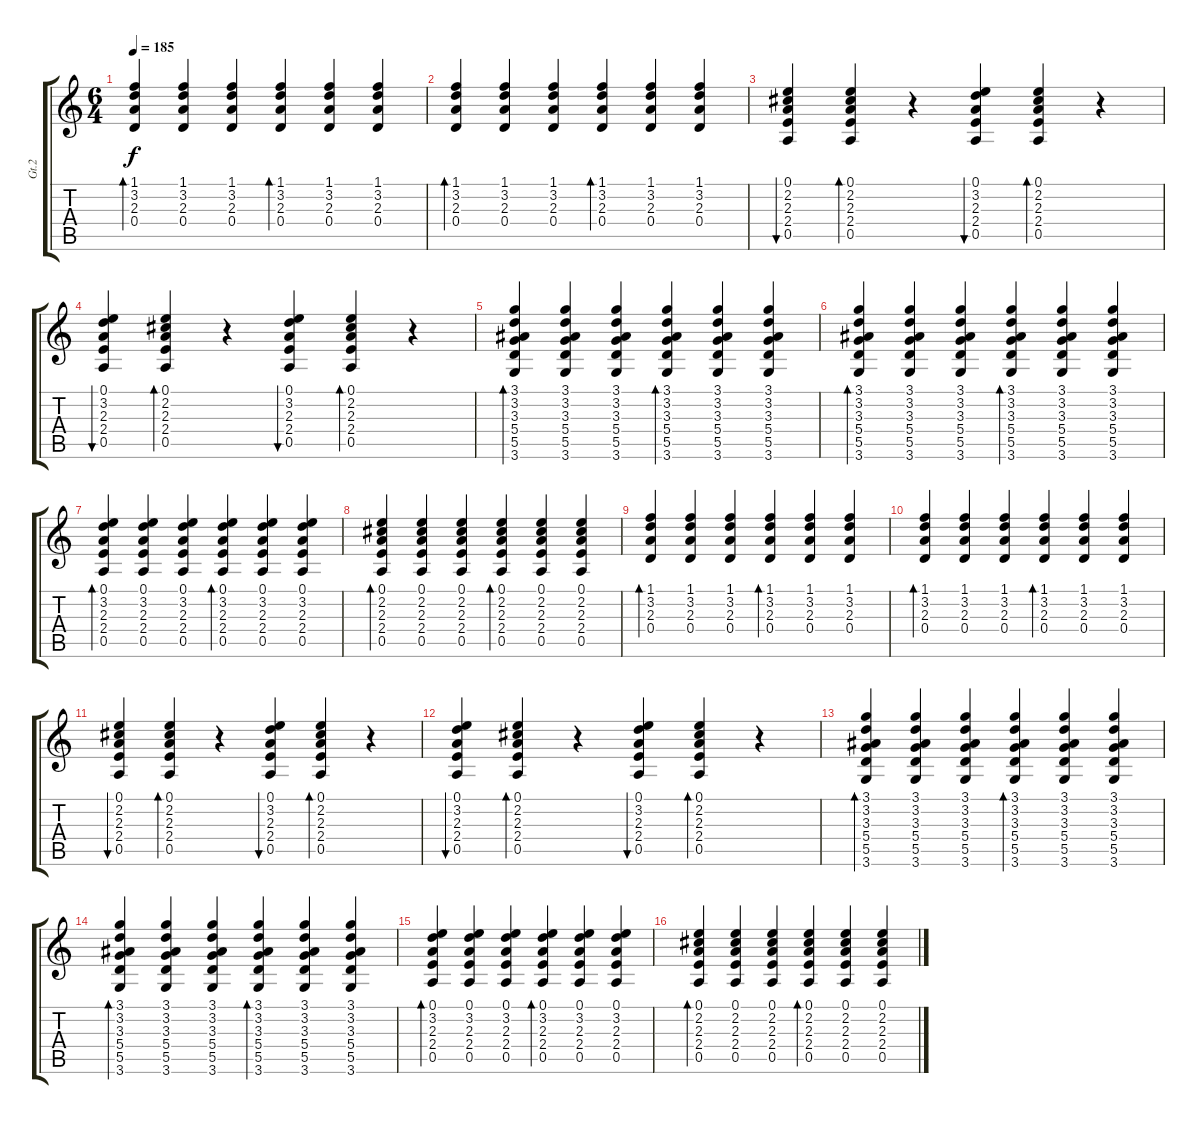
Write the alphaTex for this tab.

\track ("Gt.2" "Gt.2") {instrument electricguitarclean}
\staff {score tabs}
\tuning (E4 B3 G3 D3 A2 E2) {hide}
\ts (6 4)
\tempo 185
\clef g2
\ks c
(1.1 3.2 2.3 0.4).4{bd 120 dy f volume 9 instrument acousticguitarnylon} (1.1 3.2 2.3 0.4).4 (1.1 3.2 2.3 0.4).4 (1.1 3.2 2.3 0.4).4{bd 60} (1.1 3.2 2.3 0.4).4 (1.1 3.2 2.3 0.4).4 |
(1.1 3.2 2.3 0.4).4{bd 120} (1.1 3.2 2.3 0.4).4 (1.1 3.2 2.3 0.4).4 (1.1 3.2 2.3 0.4).4{bd 60} (1.1 3.2 2.3 0.4).4 (1.1 3.2 2.3 0.4).4 |
(0.1 2.2 2.3 2.4 0.5).4{bu 120} (0.1 2.2 2.3 2.4 0.5).4{bd 60} r.4 (0.1 3.2 2.3 2.4 0.5).4{bu 120} (0.1 2.2 2.3 2.4 0.5).4{bd 60} r.4 |
(0.1 3.2 2.3 2.4 0.5).4{bu 120} (0.1 2.2 2.3 2.4 0.5).4{bd 60} r.4 (0.1 3.2 2.3 2.4 0.5).4{bu 120} (0.1 2.2 2.3 2.4 0.5).4{bd 60} r.4 |
(3.1 3.2 3.3 5.4 5.5 3.6).4{bd 120} (3.1 3.2 3.3 5.4 5.5 3.6).4 (3.1 3.2 3.3 5.4 5.5 3.6).4 (3.1 3.2 3.3 5.4 5.5 3.6).4{bd 60} (3.1 3.2 3.3 5.4 5.5 3.6).4 (3.1 3.2 3.3 5.4 5.5 3.6).4 |
(3.1 3.2 3.3 5.4 5.5 3.6).4{bd 120} (3.1 3.2 3.3 5.4 5.5 3.6).4 (3.1 3.2 3.3 5.4 5.5 3.6).4 (3.1 3.2 3.3 5.4 5.5 3.6).4{bd 60} (3.1 3.2 3.3 5.4 5.5 3.6).4 (3.1 3.2 3.3 5.4 5.5 3.6).4 |
(0.1 3.2 2.3 2.4 0.5).4{bd 120} (0.1 3.2 2.3 2.4 0.5).4 (0.1 3.2 2.3 2.4 0.5).4 (0.1 3.2 2.3 2.4 0.5).4{bd 60} (0.1 3.2 2.3 2.4 0.5).4 (0.1 3.2 2.3 2.4 0.5).4 |
(0.1 2.2 2.3 2.4 0.5).4{bd 120} (0.1 2.2 2.3 2.4 0.5).4 (0.1 2.2 2.3 2.4 0.5).4 (0.1 2.2 2.3 2.4 0.5).4{bd 60} (0.1 2.2 2.3 2.4 0.5).4 (0.1 2.2 2.3 2.4 0.5).4 |
(1.1 3.2 2.3 0.4).4{bd 120} (1.1 3.2 2.3 0.4).4 (1.1 3.2 2.3 0.4).4 (1.1 3.2 2.3 0.4).4{bd 60} (1.1 3.2 2.3 0.4).4 (1.1 3.2 2.3 0.4).4 |
(1.1 3.2 2.3 0.4).4{bd 120} (1.1 3.2 2.3 0.4).4 (1.1 3.2 2.3 0.4).4 (1.1 3.2 2.3 0.4).4{bd 60} (1.1 3.2 2.3 0.4).4 (1.1 3.2 2.3 0.4).4 |
(0.1 2.2 2.3 2.4 0.5).4{bu 120} (0.1 2.2 2.3 2.4 0.5).4{bd 60} r.4 (0.1 3.2 2.3 2.4 0.5).4{bu 120} (0.1 2.2 2.3 2.4 0.5).4{bd 60} r.4 |
(0.1 3.2 2.3 2.4 0.5).4{bu 120} (0.1 2.2 2.3 2.4 0.5).4{bd 60} r.4 (0.1 3.2 2.3 2.4 0.5).4{bu 120} (0.1 2.2 2.3 2.4 0.5).4{bd 60} r.4 |
(3.1 3.2 3.3 5.4 5.5 3.6).4{bd 120} (3.1 3.2 3.3 5.4 5.5 3.6).4 (3.1 3.2 3.3 5.4 5.5 3.6).4 (3.1 3.2 3.3 5.4 5.5 3.6).4{bd 60} (3.1 3.2 3.3 5.4 5.5 3.6).4 (3.1 3.2 3.3 5.4 5.5 3.6).4 |
(3.1 3.2 3.3 5.4 5.5 3.6).4{bd 120} (3.1 3.2 3.3 5.4 5.5 3.6).4 (3.1 3.2 3.3 5.4 5.5 3.6).4 (3.1 3.2 3.3 5.4 5.5 3.6).4{bd 60} (3.1 3.2 3.3 5.4 5.5 3.6).4 (3.1 3.2 3.3 5.4 5.5 3.6).4 |
(0.1 3.2 2.3 2.4 0.5).4{bd 120} (0.1 3.2 2.3 2.4 0.5).4 (0.1 3.2 2.3 2.4 0.5).4 (0.1 3.2 2.3 2.4 0.5).4{bd 60} (0.1 3.2 2.3 2.4 0.5).4 (0.1 3.2 2.3 2.4 0.5).4 |
(0.1 2.2 2.3 2.4 0.5).4{bd 120} (0.1 2.2 2.3 2.4 0.5).4 (0.1 2.2 2.3 2.4 0.5).4 (0.1 2.2 2.3 2.4 0.5).4{bd 60} (0.1 2.2 2.3 2.4 0.5).4 (0.1 2.2 2.3 2.4 0.5).4
